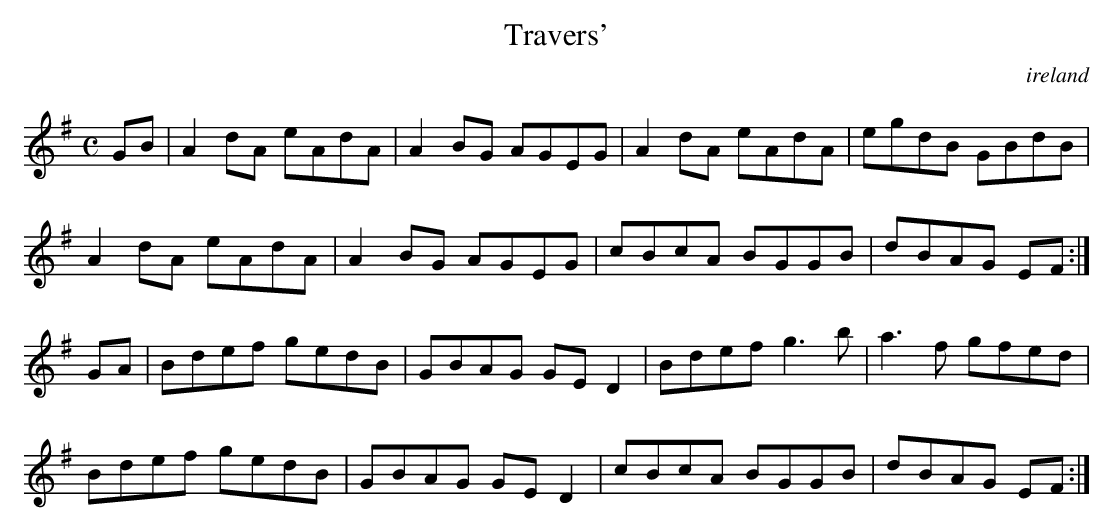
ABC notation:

X:1
T:Travers'
O:ireland
M:C
L:1/8
K:A Dorian
GB|A2dA eAdA|A2BG AGEG|A2dA eAdA|egdB GBdB|!
A2dA eAdA|A2BG AGEG|cBcA BGGB|dBAG EF:|!
GA|Bdef gedB|GBAG GED2|Bdef g3b|a3f gfed|!
Bdef gedB|GBAG GED2|cBcA BGGB|dBAG EF:|!
